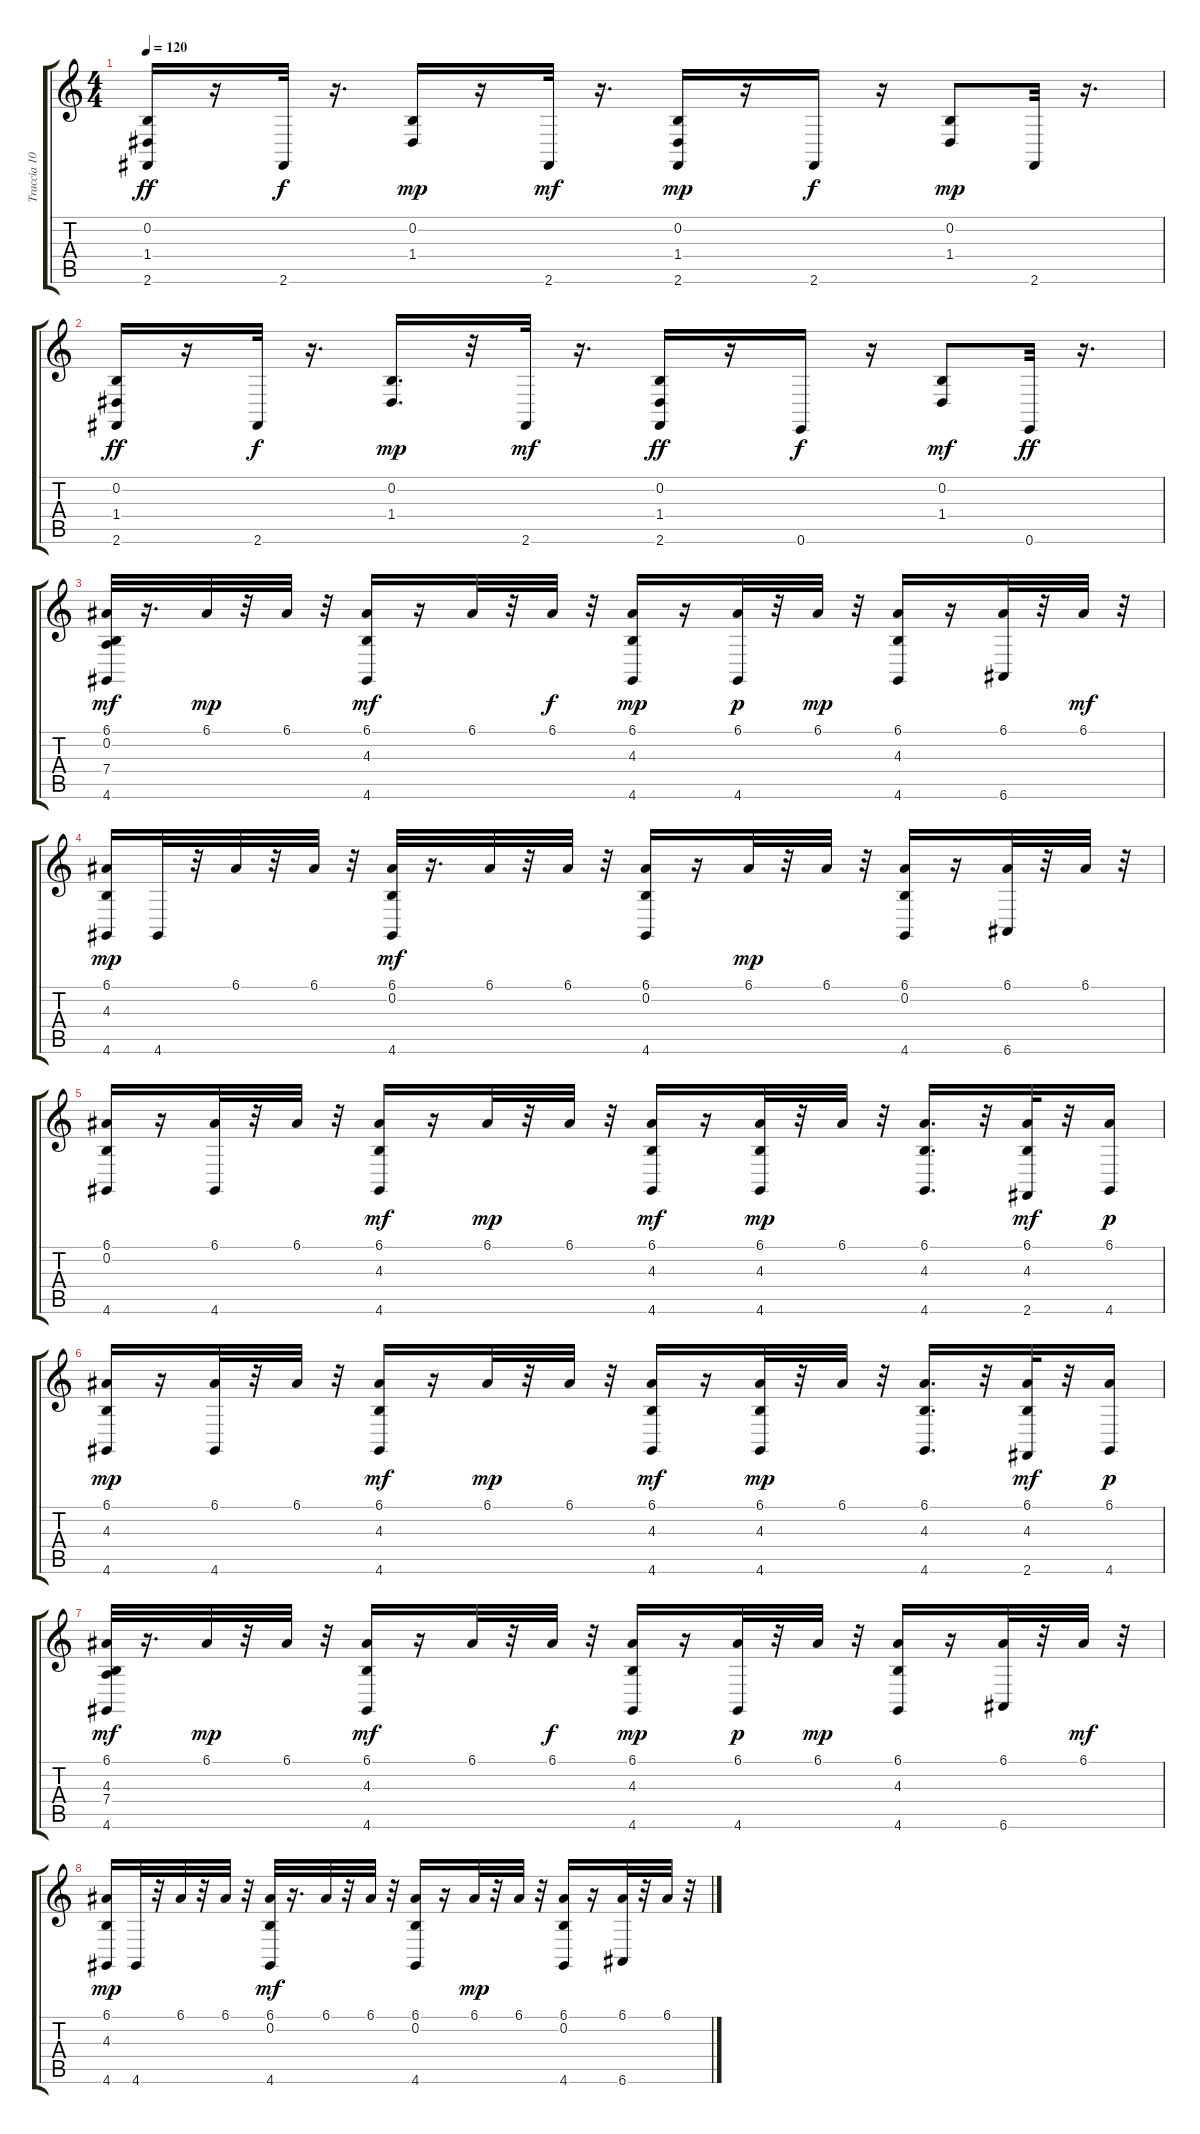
\track ("Traccia 10" "Traccia 10") {instrument acousticgrandpiano}
\staff {score tabs}
\tuning (E4 B3 G3 D3 A2 E2) {hide}
\ts (4 4)
\tempo 120
\clef g2
\ks c
(0.2 1.4 2.6).16{dy ff} r.16 2.6.32{dy f} r.16{d} (0.2 1.4).16{dy mp} r.16 2.6.32{dy mf} r.16{d} (0.2 1.4 2.6).16{dy mp} r.16 2.6.16{dy f} r.16 (0.2 1.4).8{dy mp} 2.6.32 r.16{d} |
(0.2 1.4 2.6).16{dy ff} r.16 2.6.32{dy f} r.16{d} (0.2 1.4).16{d dy mp} r.32 2.6.32{dy mf} r.16{d} (0.2 1.4 2.6).16{dy ff} r.16 0.6.16{dy f} r.16 (0.2 1.4).8{dy mf} 0.6.32{dy ff} r.16{d} |
(6.1 0.2 7.4 4.6).32{dy mf} r.16{d} 6.1.32{dy mp} r.32 6.1.32 r.32 (6.1 4.3 4.6).16{dy mf} r.16 6.1.32 r.32 6.1.32{dy f} r.32 (6.1 4.3 4.6).16{dy mp} r.16 (6.1 4.6).32{dy p} r.32 6.1.32{dy mp} r.32 (6.1 4.3 4.6).16 r.16 (6.1 6.6).32 r.32 6.1.32{dy mf} r.32 |
(6.1 4.3 4.6).16{dy mp} 4.6.32 r.32 6.1.32 r.32 6.1.32 r.32 (6.1 0.2 4.6).32{dy mf} r.16{d} 6.1.32 r.32 6.1.32 r.32 (6.1 0.2 4.6).16 r.16 6.1.32{dy mp} r.32 6.1.32 r.32 (6.1 0.2 4.6).16 r.16 (6.1 6.6).32 r.32 6.1.32 r.32 |
(6.1 0.2 4.6).16 r.16 (6.1 4.6).32 r.32 6.1.32 r.32 (6.1 4.3 4.6).16{dy mf} r.16 6.1.32{dy mp} r.32 6.1.32 r.32 (6.1 4.3 4.6).16{dy mf} r.16 (6.1 4.3 4.6).32{dy mp} r.32 6.1.32 r.32 (6.1 4.3 4.6).16{d} r.32 (6.1 4.3 2.6).32{dy mf} r.32 (6.1 4.6).16{dy p} |
(6.1 4.3 4.6).16{dy mp} r.16 (6.1 4.6).32 r.32 6.1.32 r.32 (6.1 4.3 4.6).16{dy mf} r.16 6.1.32{dy mp} r.32 6.1.32 r.32 (6.1 4.3 4.6).16{dy mf} r.16 (6.1 4.3 4.6).32{dy mp} r.32 6.1.32 r.32 (6.1 4.3 4.6).16{d} r.32 (6.1 4.3 2.6).32{dy mf} r.32 (6.1 4.6).16{dy p} |
(6.1 4.3 7.4 4.6).32{dy mf} r.16{d} 6.1.32{dy mp} r.32 6.1.32 r.32 (6.1 4.3 4.6).16{dy mf} r.16 6.1.32 r.32 6.1.32{dy f} r.32 (6.1 4.3 4.6).16{dy mp} r.16 (6.1 4.6).32{dy p} r.32 6.1.32{dy mp} r.32 (6.1 4.3 4.6).16 r.16 (6.1 6.6).32 r.32 6.1.32{dy mf} r.32 |
(6.1 4.3 4.6).16{dy mp} 4.6.32 r.32 6.1.32 r.32 6.1.32 r.32 (6.1 0.2 4.6).32{dy mf} r.16{d} 6.1.32 r.32 6.1.32 r.32 (6.1 0.2 4.6).16 r.16 6.1.32{dy mp} r.32 6.1.32 r.32 (6.1 0.2 4.6).16 r.16 (6.1 6.6).32 r.32 6.1.32 r.32
